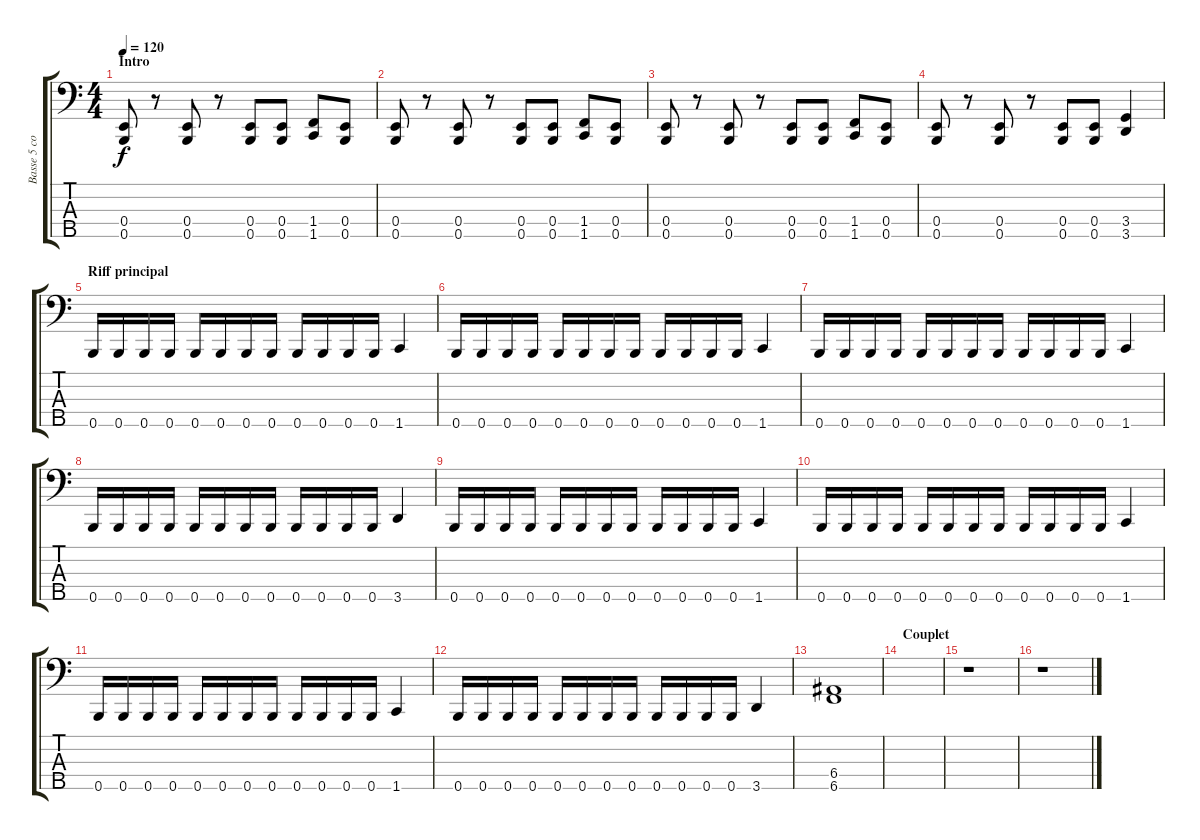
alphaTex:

\track ("Basse 5 cordes B1" "Basse 5 co") {instrument slapbass1}
\staff {score tabs}
\tuning (G2 D2 A1 E1 B0) {hide}
\ts (4 4)
\section ("" "Intro")
\tempo 120
\clef f4
\ks c
(0.4 0.5).8{dy f instrument slapbass1} r.8 (0.4 0.5).8 r.8 (0.4 0.5).8 (0.4 0.5).8 (1.4 1.5).8 (0.4 0.5).8 |
(0.4 0.5).8 r.8 (0.4 0.5).8 r.8 (0.4 0.5).8 (0.4 0.5).8 (1.4 1.5).8 (0.4 0.5).8 |
(0.4 0.5).8 r.8 (0.4 0.5).8 r.8 (0.4 0.5).8 (0.4 0.5).8 (1.4 1.5).8 (0.4 0.5).8 |
(0.4 0.5).8 r.8 (0.4 0.5).8 r.8 (0.4 0.5).8 (0.4 0.5).8 (3.4 3.5).4 |
\section ("" "Riff principal")
0.5.16 0.5.16 0.5.16 0.5.16 0.5.16 0.5.16 0.5.16 0.5.16 0.5.16 0.5.16 0.5.16 0.5.16 1.5.4 |
0.5.16 0.5.16 0.5.16 0.5.16 0.5.16 0.5.16 0.5.16 0.5.16 0.5.16 0.5.16 0.5.16 0.5.16 1.5.4 |
0.5.16 0.5.16 0.5.16 0.5.16 0.5.16 0.5.16 0.5.16 0.5.16 0.5.16 0.5.16 0.5.16 0.5.16 1.5.4 |
0.5.16 0.5.16 0.5.16 0.5.16 0.5.16 0.5.16 0.5.16 0.5.16 0.5.16 0.5.16 0.5.16 0.5.16 3.5.4 |
0.5.16 0.5.16 0.5.16 0.5.16 0.5.16 0.5.16 0.5.16 0.5.16 0.5.16 0.5.16 0.5.16 0.5.16 1.5.4 |
0.5.16 0.5.16 0.5.16 0.5.16 0.5.16 0.5.16 0.5.16 0.5.16 0.5.16 0.5.16 0.5.16 0.5.16 1.5.4 |
0.5.16 0.5.16 0.5.16 0.5.16 0.5.16 0.5.16 0.5.16 0.5.16 0.5.16 0.5.16 0.5.16 0.5.16 1.5.4 |
0.5.16 0.5.16 0.5.16 0.5.16 0.5.16 0.5.16 0.5.16 0.5.16 0.5.16 0.5.16 0.5.16 0.5.16 3.5.4 |
(6.4 6.5).1 |
\section ("" "Couplet")
|
r.1 |
r.1
